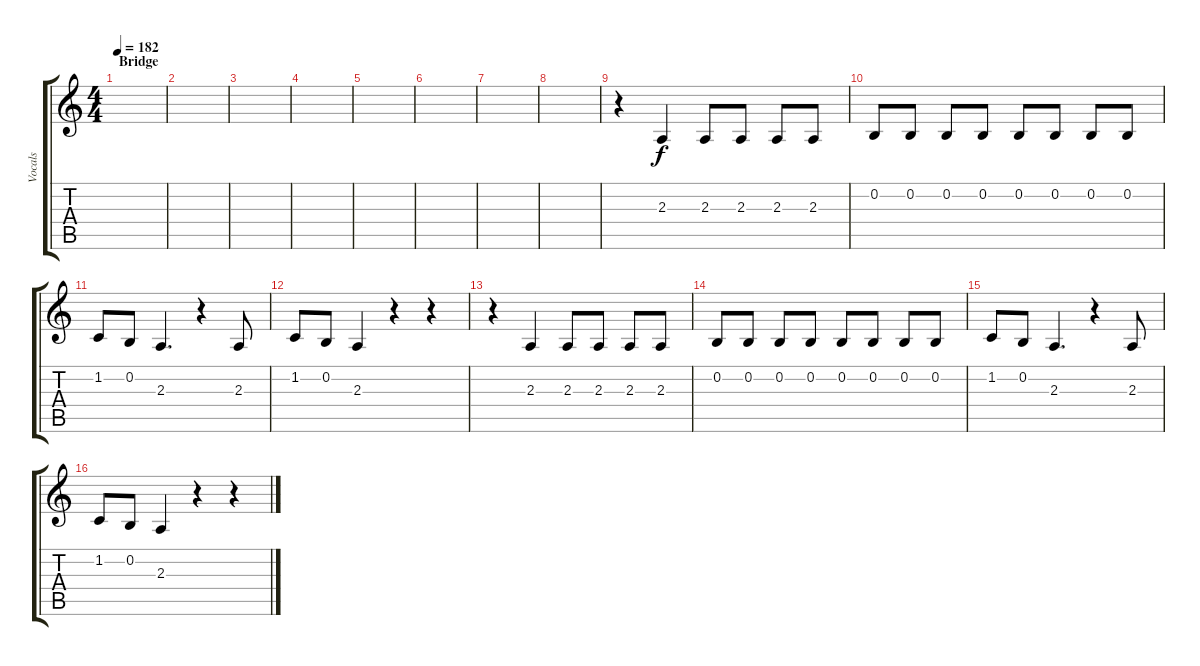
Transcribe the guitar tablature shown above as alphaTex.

\track ("Vocals" "Vocals") {instrument altosax}
\staff {score tabs}
\tuning (E4 B3 G3 D3 A2 E2) {hide}
\ts (4 4)
\section ("" "Bridge")
\tempo 182
\clef g2
\ks c
|
|
|
|
|
|
|
|
r.4 2.3.4 2.3.8 2.3.8 2.3.8 2.3.8 |
0.2.8 0.2.8 0.2.8 0.2.8 0.2.8 0.2.8 0.2.8 0.2.8 |
1.2.8 0.2.8 2.3.4{d} r.4 2.3.8 |
1.2.8 0.2.8 2.3.4 r.4 r.4 |
r.4 2.3.4 2.3.8 2.3.8 2.3.8 2.3.8 |
0.2.8 0.2.8 0.2.8 0.2.8 0.2.8 0.2.8 0.2.8 0.2.8 |
1.2.8 0.2.8 2.3.4{d} r.4 2.3.8 |
1.2.8 0.2.8 2.3.4 r.4 r.4
